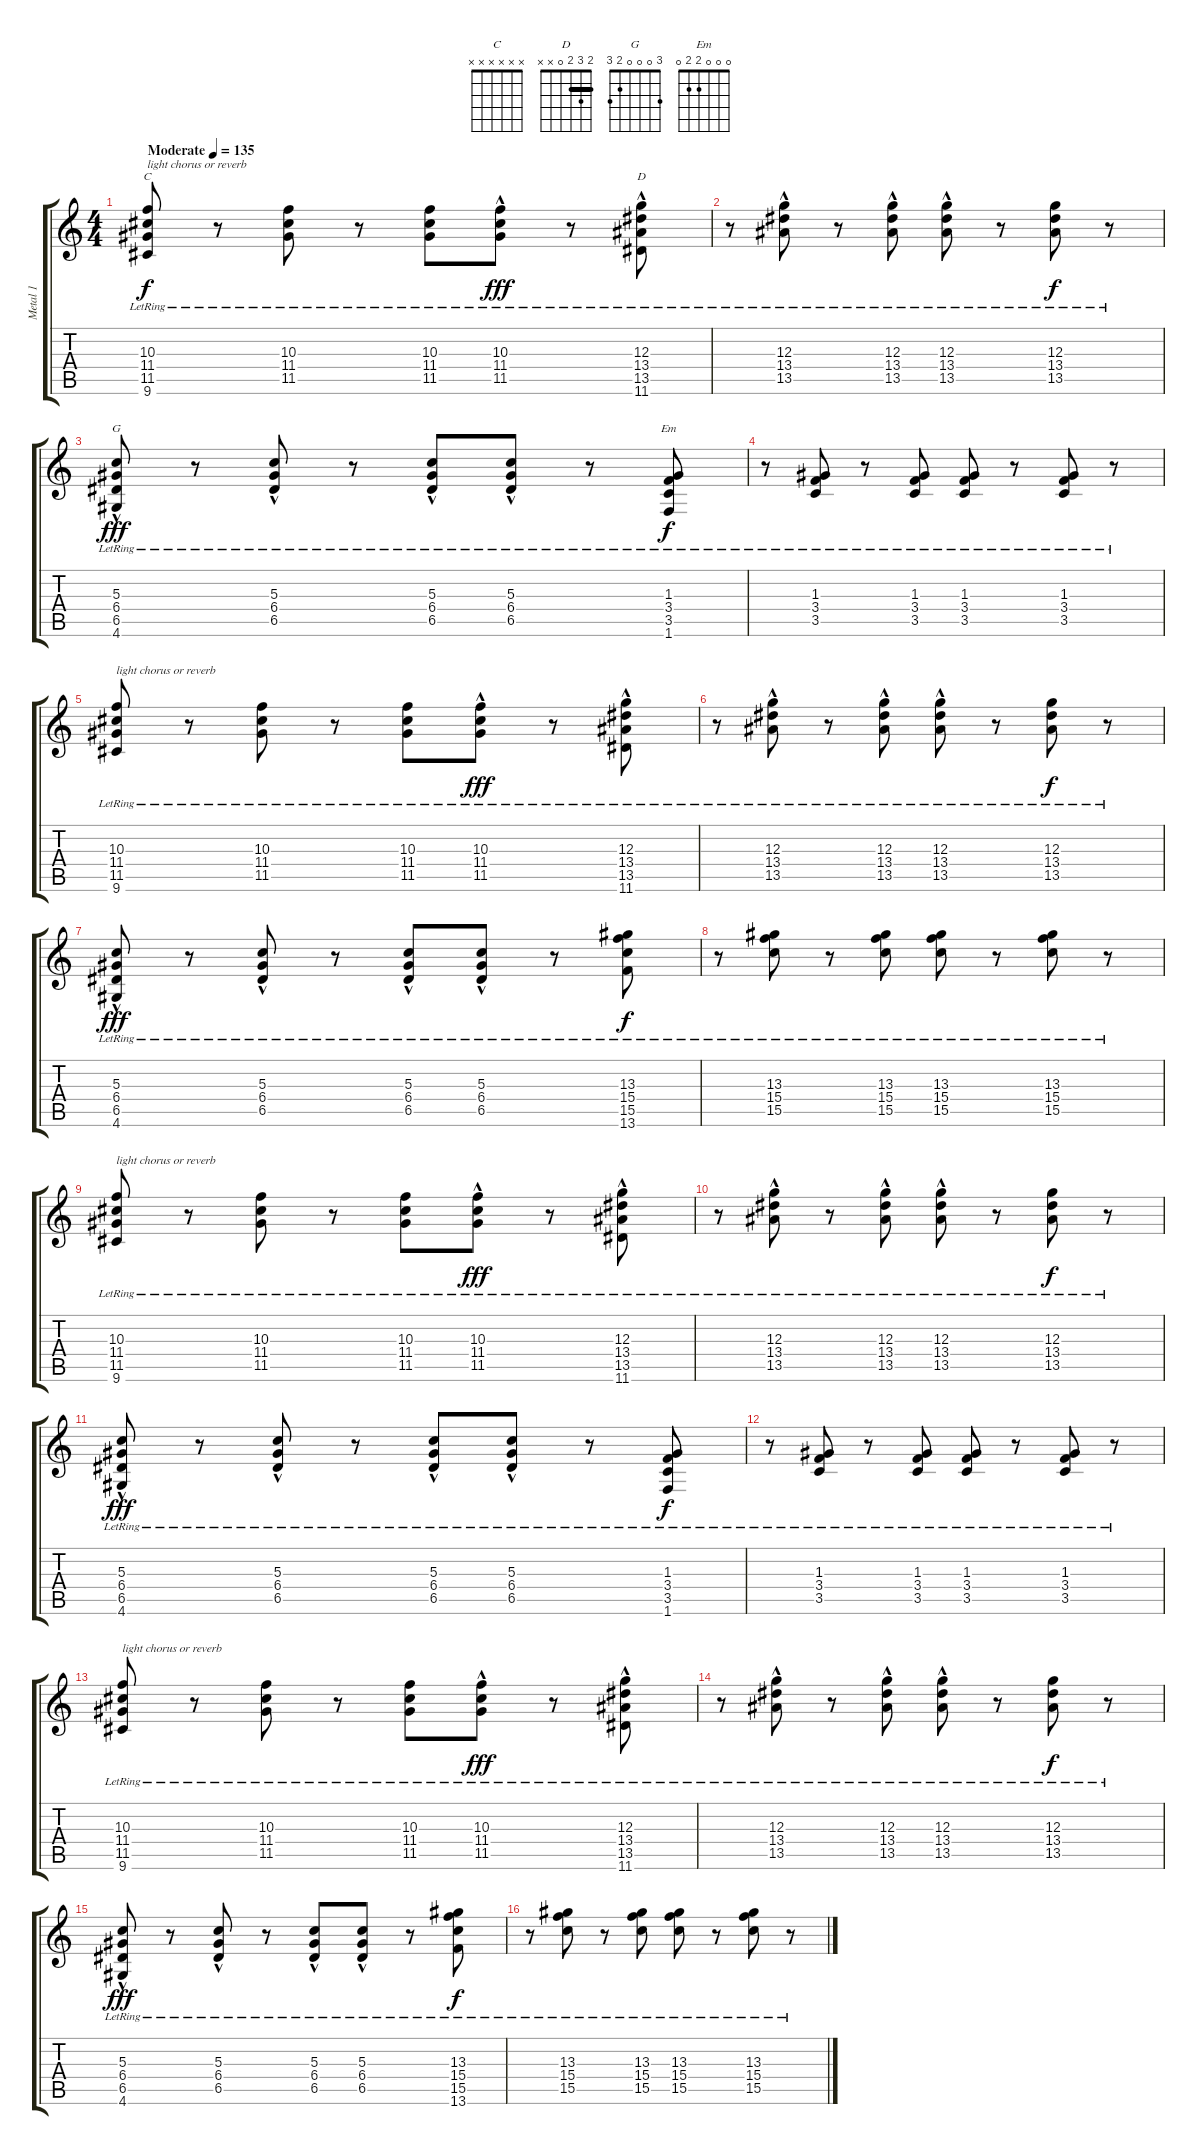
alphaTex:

\track ("Metal 1" "Metal 1") {instrument distortionguitar}
\staff {score tabs}
\tuning (E4 B3 G3 D3 A2 E2) {hide}
\chord ("C" x x x x x x)
\chord ("D" 2 3 2 0 x x) {barre 2}
\chord ("G" 3 0 0 0 2 3)
\chord ("Em" 0 0 0 2 2 0)
\ts (4 4)
\tempo (135 "Moderate")
\clef g2
\ks c
(10.3 11.4{lr} 11.5{lr} 9.6{lr}).8{ch "C" txt "light chorus or reverb" dy f instrument distortionguitar} r.8 (10.3 11.4{lr} 11.5{lr}).8 r.8 (10.3 11.4{lr} 11.5{lr}).8 (10.3{hac lr} 11.4{lr} 11.5{lr}).8{dy fff} r.8 (12.3{hac lr} 13.4{lr} 13.5{lr} 11.6{lr}).8{ch "D"} |
r.8 (12.3{hac lr} 13.4{lr} 13.5{lr}).8 r.8 (12.3{hac lr} 13.4{lr} 13.5{lr}).8 (12.3{hac lr} 13.4{lr} 13.5{lr}).8 r.8 (12.3 13.4{lr} 13.5{lr}).8{dy f} r.8 |
(5.3{hac lr} 6.4{lr} 6.5{lr} 4.6{lr}).8{ch "G" dy fff} r.8 (5.3{hac lr} 6.4{lr} 6.5{lr}).8 r.8 (5.3{hac lr} 6.4{lr} 6.5{lr}).8 (5.3{hac lr} 6.4{lr} 6.5{lr}).8 r.8 (1.3{lr} 3.4{lr} 3.5{lr} 1.6{lr}).8{ch "Em" dy f} |
r.8 (1.3{lr} 3.4{lr} 3.5{lr}).8 r.8 (1.3{lr} 3.4{lr} 3.5{lr}).8 (1.3{lr} 3.4{lr} 3.5{lr}).8 r.8 (1.3{lr} 3.4{lr} 3.5{lr}).8 r.8 |
(10.3 11.4{lr} 11.5{lr} 9.6{lr}).8{txt "light chorus or reverb"} r.8 (10.3 11.4{lr} 11.5{lr}).8 r.8 (10.3 11.4{lr} 11.5{lr}).8 (10.3{hac lr} 11.4{lr} 11.5{lr}).8{dy fff} r.8 (12.3{hac lr} 13.4{lr} 13.5{lr} 11.6{lr}).8 |
r.8 (12.3{hac lr} 13.4{lr} 13.5{lr}).8 r.8 (12.3{hac lr} 13.4{lr} 13.5{lr}).8 (12.3{hac lr} 13.4{lr} 13.5{lr}).8 r.8 (12.3 13.4{lr} 13.5{lr}).8{dy f} r.8 |
(5.3{hac lr} 6.4{lr} 6.5{lr} 4.6{lr}).8{dy fff} r.8 (5.3{hac lr} 6.4{lr} 6.5{lr}).8 r.8 (5.3{hac lr} 6.4{lr} 6.5{lr}).8 (5.3{hac lr} 6.4{lr} 6.5{lr}).8 r.8 (13.3{lr} 15.4{lr} 15.5{lr} 13.6).8{dy f} |
r.8 (13.3{lr} 15.4{lr} 15.5{lr}).8 r.8 (13.3{lr} 15.4{lr} 15.5{lr}).8 (13.3{lr} 15.4{lr} 15.5{lr}).8 r.8 (13.3{lr} 15.4{lr} 15.5{lr}).8 r.8 |
(10.3 11.4{lr} 11.5{lr} 9.6{lr}).8{txt "light chorus or reverb"} r.8 (10.3 11.4{lr} 11.5{lr}).8 r.8 (10.3 11.4{lr} 11.5{lr}).8 (10.3{hac lr} 11.4{lr} 11.5{lr}).8{dy fff} r.8 (12.3{hac lr} 13.4{lr} 13.5{lr} 11.6{lr}).8 |
r.8 (12.3{hac lr} 13.4{lr} 13.5{lr}).8 r.8 (12.3{hac lr} 13.4{lr} 13.5{lr}).8 (12.3{hac lr} 13.4{lr} 13.5{lr}).8 r.8 (12.3 13.4{lr} 13.5{lr}).8{dy f} r.8 |
(5.3{hac lr} 6.4{lr} 6.5{lr} 4.6{lr}).8{dy fff} r.8 (5.3{hac lr} 6.4{lr} 6.5{lr}).8 r.8 (5.3{hac lr} 6.4{lr} 6.5{lr}).8 (5.3{hac lr} 6.4{lr} 6.5{lr}).8 r.8 (1.3{lr} 3.4{lr} 3.5{lr} 1.6{lr}).8{dy f} |
r.8 (1.3{lr} 3.4{lr} 3.5{lr}).8 r.8 (1.3{lr} 3.4{lr} 3.5{lr}).8 (1.3{lr} 3.4{lr} 3.5{lr}).8 r.8 (1.3{lr} 3.4{lr} 3.5{lr}).8 r.8 |
(10.3 11.4{lr} 11.5{lr} 9.6{lr}).8{txt "light chorus or reverb"} r.8 (10.3 11.4{lr} 11.5{lr}).8 r.8 (10.3 11.4{lr} 11.5{lr}).8 (10.3{hac lr} 11.4{lr} 11.5{lr}).8{dy fff} r.8 (12.3{hac lr} 13.4{lr} 13.5{lr} 11.6{lr}).8 |
r.8 (12.3{hac lr} 13.4{lr} 13.5{lr}).8 r.8 (12.3{hac lr} 13.4{lr} 13.5{lr}).8 (12.3{hac lr} 13.4{lr} 13.5{lr}).8 r.8 (12.3 13.4{lr} 13.5{lr}).8{dy f} r.8 |
(5.3{hac lr} 6.4{lr} 6.5{lr} 4.6{lr}).8{dy fff} r.8 (5.3{hac lr} 6.4{lr} 6.5{lr}).8 r.8 (5.3{hac lr} 6.4{lr} 6.5{lr}).8 (5.3{hac lr} 6.4{lr} 6.5{lr}).8 r.8 (13.3{lr} 15.4{lr} 15.5{lr} 13.6).8{dy f} |
r.8 (13.3{lr} 15.4{lr} 15.5{lr}).8 r.8 (13.3{lr} 15.4{lr} 15.5{lr}).8 (13.3{lr} 15.4{lr} 15.5{lr}).8 r.8 (13.3{lr} 15.4{lr} 15.5{lr}).8 r.8
